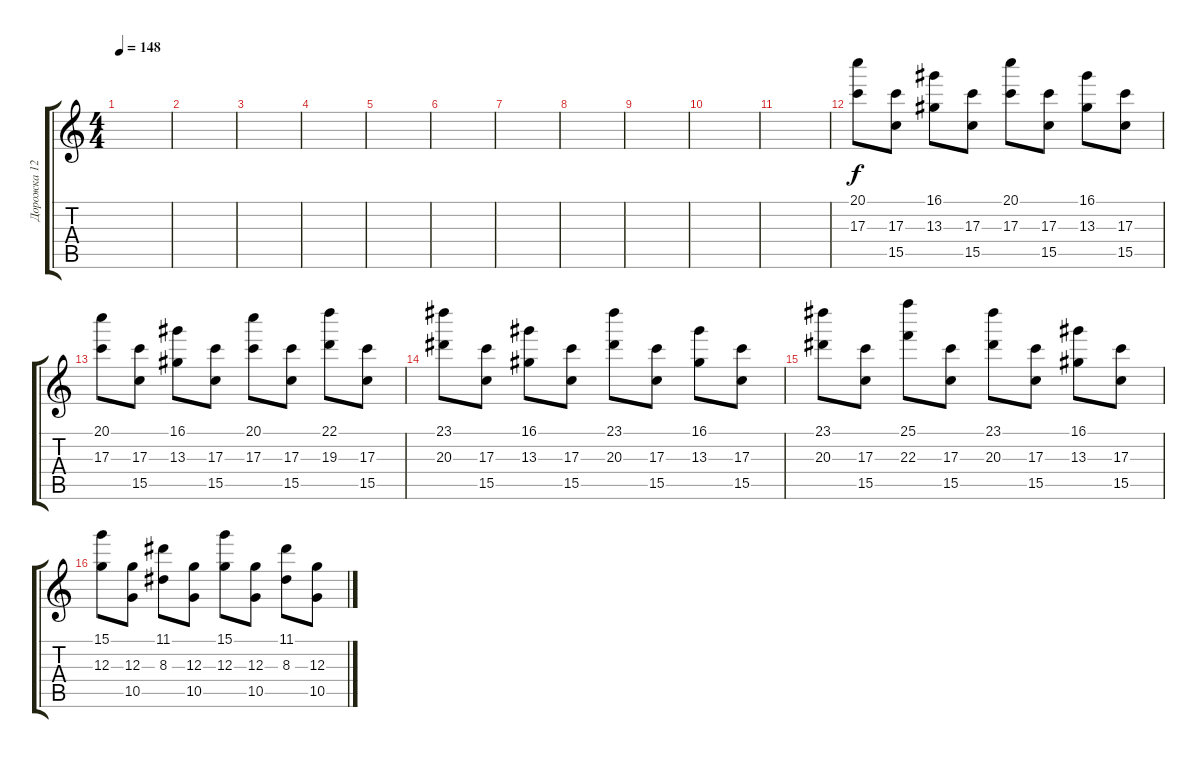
\track ("Дорожка 12" "Дорожка 12") {instrument electricpiano1}
\staff {score tabs}
\tuning (E5 B4 G4 D4 A3 E3) {hide}
\ts (4 4)
\tempo 148
\clef g2
\ks c
|
|
|
|
|
|
|
|
|
|
|
(20.1 17.3).8 (17.3 15.5).8 (16.1 13.3).8 (17.3 15.5).8 (20.1 17.3).8 (17.3 15.5).8 (16.1 13.3).8 (17.3 15.5).8 |
(20.1 17.3).8 (17.3 15.5).8 (16.1 13.3).8 (17.3 15.5).8 (20.1 17.3).8 (17.3 15.5).8 (22.1 19.3).8 (17.3 15.5).8 |
(23.1 20.3).8 (17.3 15.5).8 (16.1 13.3).8 (17.3 15.5).8 (23.1 20.3).8 (17.3 15.5).8 (16.1 13.3).8 (17.3 15.5).8 |
(23.1 20.3).8 (17.3 15.5).8 (25.1 22.3).8 (17.3 15.5).8 (23.1 20.3).8 (17.3 15.5).8 (16.1 13.3).8 (17.3 15.5).8 |
(15.1 12.3).8 (12.3 10.5).8 (11.1 8.3).8 (12.3 10.5).8 (15.1 12.3).8 (12.3 10.5).8 (11.1 8.3).8 (12.3 10.5).8
